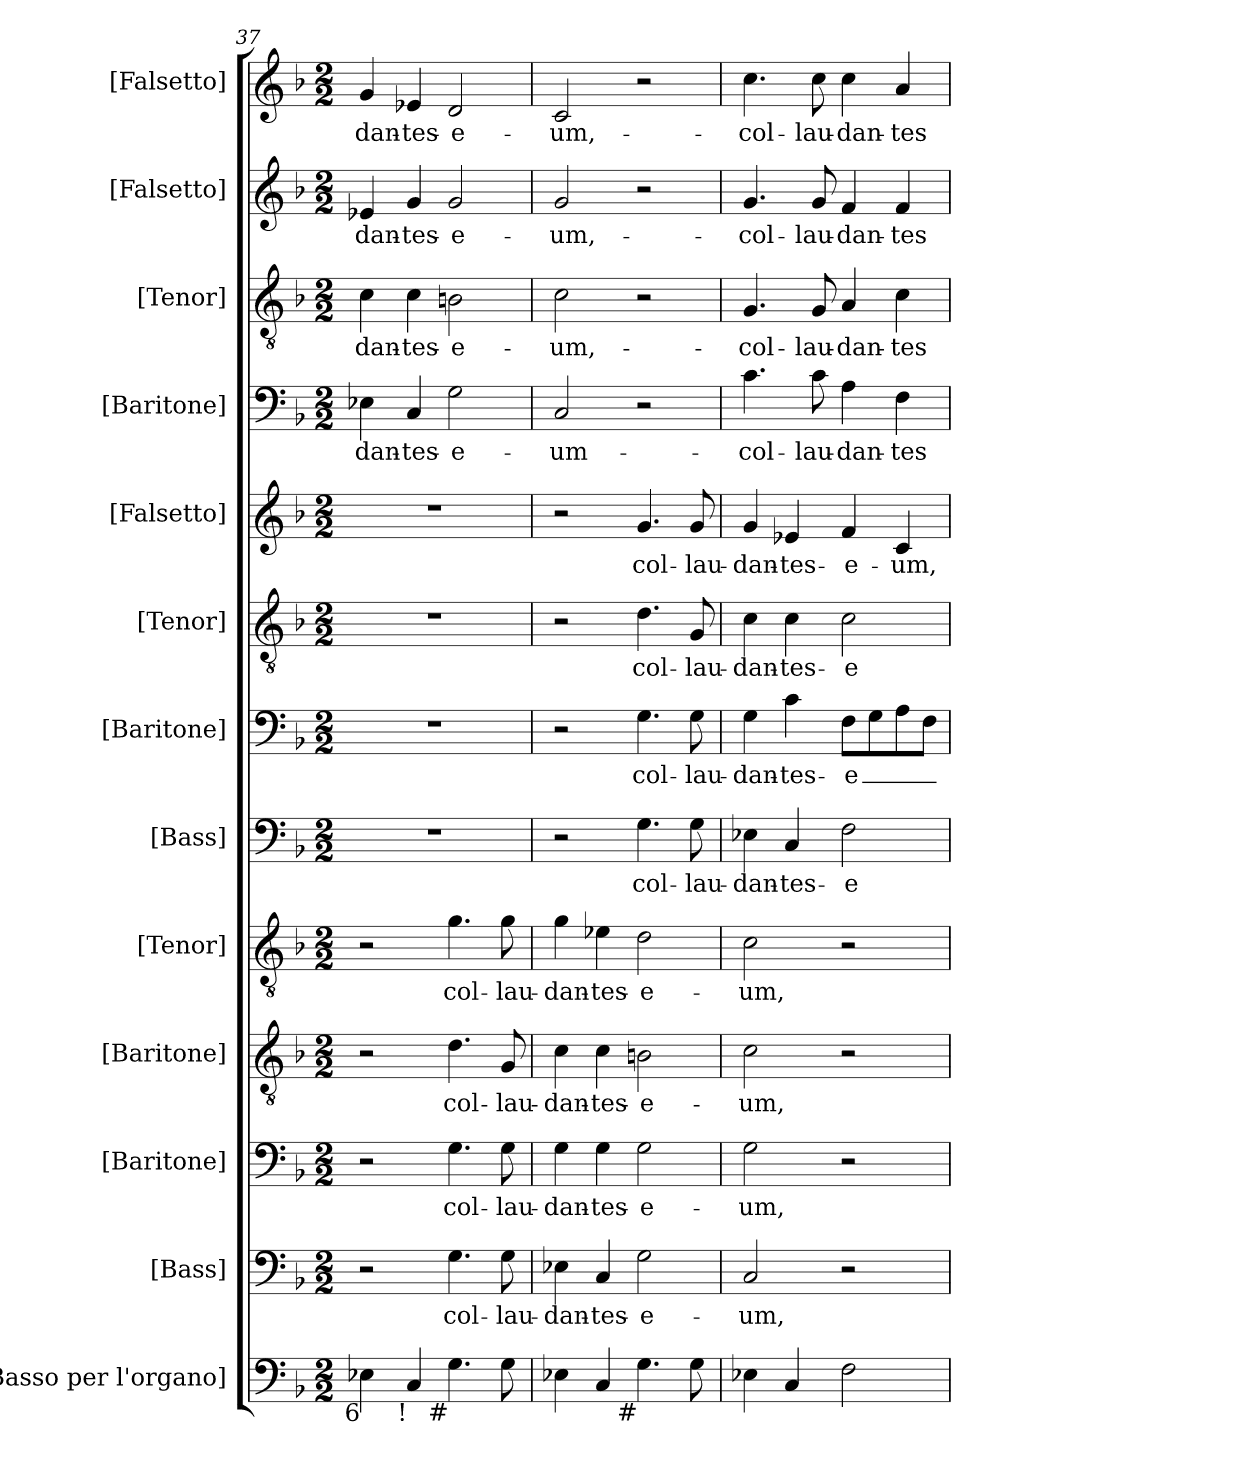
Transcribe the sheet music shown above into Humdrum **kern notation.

**kern	**kern	**text	**kern	**text	**kern	**text	**kern	**text	**kern	**text	**kern	**text	**kern	**text	**kern	**text	**kern	**text	**kern	**text	**kern	**text	**kern	**text
*part13	*part12	*part12	*part11	*part11	*part10	*part10	*part9	*part9	*part8	*part8	*part7	*part7	*part6	*part6	*part5	*part5	*part4	*part4	*part3	*part3	*part2	*part2	*part1	*part1
*staff13	*staff12	*staff12	*staff11	*staff11	*staff10	*staff10	*staff9	*staff9	*staff8	*staff8	*staff7	*staff7	*staff6	*staff6	*staff5	*staff5	*staff4	*staff4	*staff3	*staff3	*staff2	*staff2	*staff1	*staff1
*I"[Basso per l'organo]	*I"[Bass]	*	*I"[Baritone]	*	*I"[Baritone]	*	*I"[Tenor]	*	*I"[Bass]	*	*I"[Baritone]	*	*I"[Tenor]	*	*I"[Falsetto]	*	*I"[Baritone]	*	*I"[Tenor]	*	*I"[Falsetto]	*	*I"[Falsetto]	*
*	*I'B.	*	*I'Bar.	*	*I'Bar.	*	*I'T.	*	*I'B.	*	*I'Bar.	*	*I'T.	*	*I'A.	*	*I'Bar.	*	*I'T.	*	*I'A.	*	*I'A.	*
*clefF4	*clefF4	*	*clefF4	*	*clefGv2	*	*clefGv2	*	*clefF4	*	*clefF4	*	*clefGv2	*	*clefG2	*	*clefF4	*	*clefGv2	*	*clefG2	*	*clefG2	*
*	*	*	*	*	*ITrd7c12	*	*ITrd7c12	*	*	*	*	*	*ITrd7c12	*	*	*	*	*	*ITrd7c12	*	*	*	*	*
*k[b-]	*k[b-]	*	*k[b-]	*	*k[b-]	*	*k[b-]	*	*k[b-]	*	*k[b-]	*	*k[b-]	*	*k[b-]	*	*k[b-]	*	*k[b-]	*	*k[b-]	*	*k[b-]	*
*F:	*F:	*	*F:	*	*F:	*	*F:	*	*F:	*	*F:	*	*F:	*	*F:	*	*F:	*	*F:	*	*F:	*	*F:	*
*M2/2	*M2/2	*	*M2/2	*	*M2/2	*	*M2/2	*	*M2/2	*	*M2/2	*	*M2/2	*	*M2/2	*	*M2/2	*	*M2/2	*	*M2/2	*	*M2/2	*
=37	=37	=37	=37	=37	=37	=37	=37	=37	=37	=37	=37	=37	=37	=37	=37	=37	=37	=37	=37	=37	=37	=37	=37	=37
!	!	!	!	!	!	!	!	!	!	!	!	!	!	!	!	!	!	!LO:LY:b:color=#000000	!	!	!	!	!	!
!	!	!	!	!	!	!	!	!	!	!	!	!	!	!	!	!	!	!	!	!LO:LY:b:color=#000000	!	!	!	!
!	!	!	!	!	!	!	!	!	!	!	!	!	!	!	!	!	!	!	!	!	!	!LO:LY:b:color=#000000	!	!
!LO:TX:b:rj:t=6	!	!	!	!	!	!	!	!	!	!	!	!	!	!	!	!	!	!	!	!	!	!	!	!
!	!	!	!	!	!	!	!	!	!	!	!	!	!	!	!	!	!	!	!	!	!	!	!	!LO:LY:b:color=#000000
4E-Xi\	2r	.	2r	.	2r	.	2r	.	1r	.	1r	.	1r	.	1r	.	4E-Xi\	-dan--	4Ci\	-dan--	4e-Xi/	-dan--	4gi/	-dan--
!	!	!	!	!	!	!	!	!	!	!	!	!	!	!	!	!	!	!LO:LY:b:color=#000000	!	!	!	!	!	!
!	!	!	!	!	!	!	!	!	!	!	!	!	!	!	!	!	!	!	!	!LO:LY:b:color=#000000	!	!	!	!
!	!	!	!	!	!	!	!	!	!	!	!	!	!	!	!	!	!	!	!	!	!	!LO:LY:b:color=#000000	!	!
!LO:TX:b:rj:t=!	!	!	!	!	!	!	!	!	!	!	!	!	!	!	!	!	!	!	!	!	!	!	!	!
!	!	!	!	!	!	!	!	!	!	!	!	!	!	!	!	!	!	!	!	!	!	!	!	!LO:LY:b:color=#000000
4Ci/	.	.	.	.	.	.	.	.	.	.	.	.	.	.	.	.	4Ci/	-tes-	4Ci\	-tes-	4gi/	-tes-	4e-Xi/	-tes-
!	!	!LO:LY:b:color=#000000	!	!	!	!	!	!	!	!	!	!	!	!	!	!	!	!	!	!	!	!	!	!
!	!	!	!	!LO:LY:b:color=#000000	!	!	!	!	!	!	!	!	!	!	!	!	!	!	!	!	!	!	!	!
!	!	!	!	!	!	!LO:LY:b:color=#000000	!	!	!	!	!	!	!	!	!	!	!	!	!	!	!	!	!	!
!	!	!	!	!	!	!	!	!LO:LY:b:color=#000000	!	!	!	!	!	!	!	!	!	!	!	!	!	!	!	!
!	!	!	!	!	!	!	!	!	!	!	!	!	!	!	!	!	!	!LO:LY:b:color=#000000	!	!	!	!	!	!
!	!	!	!	!	!	!	!	!	!	!	!	!	!	!	!	!	!	!	!	!LO:LY:b:color=#000000	!	!	!	!
!	!	!	!	!	!	!	!	!	!	!	!	!	!	!	!	!	!	!	!	!	!	!LO:LY:b:color=#000000	!	!
!LO:TX:b:rj:t=#	!	!	!	!	!	!	!	!	!	!	!	!	!	!	!	!	!	!	!	!	!	!	!	!
!	!	!	!	!	!	!	!	!	!	!	!	!	!	!	!	!	!	!	!	!	!	!	!	!LO:LY:b:color=#000000
4.Gi\	4.Gi\	-col--	4.Gi\	-col--	4.Di\	-col--	4.Gi\	-col--	.	.	.	.	.	.	.	.	2Gi\	-e--	2BBni\	-e--	2gi/	-e--	2di/	-e--
!	!	!LO:LY:b:color=#000000	!	!	!	!	!	!	!	!	!	!	!	!	!	!	!	!	!	!	!	!	!	!
!	!	!	!	!LO:LY:b:color=#000000	!	!	!	!	!	!	!	!	!	!	!	!	!	!	!	!	!	!	!	!
!	!	!	!	!	!	!LO:LY:b:color=#000000	!	!	!	!	!	!	!	!	!	!	!	!	!	!	!	!	!	!
!	!	!	!	!	!	!	!	!LO:LY:b:color=#000000	!	!	!	!	!	!	!	!	!	!	!	!	!	!	!	!
8Gi\	8Gi\	-lau--	8Gi\	-lau--	8GGi/	-lau--	8Gi\	-lau--	.	.	.	.	.	.	.	.	.	.	.	.	.	.	.	.
=38	=38	=38	=38	=38	=38	=38	=38	=38	=38	=38	=38	=38	=38	=38	=38	=38	=38	=38	=38	=38	=38	=38	=38	=38
!	!	!LO:LY:b:color=#000000	!	!	!	!	!	!	!	!	!	!	!	!	!	!	!	!	!	!	!	!	!	!
!	!	!	!	!LO:LY:b:color=#000000	!	!	!	!	!	!	!	!	!	!	!	!	!	!	!	!	!	!	!	!
!	!	!	!	!	!	!LO:LY:b:color=#000000	!	!	!	!	!	!	!	!	!	!	!	!	!	!	!	!	!	!
!	!	!	!	!	!	!	!	!LO:LY:b:color=#000000	!	!	!	!	!	!	!	!	!	!	!	!	!	!	!	!
!	!	!	!	!	!	!	!	!	!	!	!	!	!	!	!	!	!	!LO:LY:b:color=#000000	!	!	!	!	!	!
!	!	!	!	!	!	!	!	!	!	!	!	!	!	!	!	!	!	!	!	!LO:LY:b:color=#000000	!	!	!	!
!	!	!	!	!	!	!	!	!	!	!	!	!	!	!	!	!	!	!	!	!	!	!LO:LY:b:color=#000000	!	!
!	!	!	!	!	!	!	!	!	!	!	!	!	!	!	!	!	!	!	!	!	!	!	!	!LO:LY:b:color=#000000
4E-Xi\	4E-Xi\	-dan--	4Gi\	-dan--	4Ci\	-dan--	4Gi\	-dan--	2r	.	2r	.	2r	.	2r	.	2Ci/	-um-	2Ci\	-um,-	2gi/	-um,-	2ci/	-um,-
!	!	!LO:LY:b:color=#000000	!	!	!	!	!	!	!	!	!	!	!	!	!	!	!	!	!	!	!	!	!	!
!	!	!	!	!LO:LY:b:color=#000000	!	!	!	!	!	!	!	!	!	!	!	!	!	!	!	!	!	!	!	!
!	!	!	!	!	!	!LO:LY:b:color=#000000	!	!	!	!	!	!	!	!	!	!	!	!	!	!	!	!	!	!
!	!	!	!	!	!	!	!	!LO:LY:b:color=#000000	!	!	!	!	!	!	!	!	!	!	!	!	!	!	!	!
4Ci/	4Ci/	-tes-	4Gi\	-tes-	4Ci\	-tes-	4E-Xi\	-tes-	.	.	.	.	.	.	.	.	.	.	.	.	.	.	.	.
!	!	!LO:LY:b:color=#000000	!	!	!	!	!	!	!	!	!	!	!	!	!	!	!	!	!	!	!	!	!	!
!	!	!	!	!LO:LY:b:color=#000000	!	!	!	!	!	!	!	!	!	!	!	!	!	!	!	!	!	!	!	!
!	!	!	!	!	!	!LO:LY:b:color=#000000	!	!	!	!	!	!	!	!	!	!	!	!	!	!	!	!	!	!
!	!	!	!	!	!	!	!	!LO:LY:b:color=#000000	!	!	!	!	!	!	!	!	!	!	!	!	!	!	!	!
!	!	!	!	!	!	!	!	!	!	!LO:LY:b:color=#000000	!	!	!	!	!	!	!	!	!	!	!	!	!	!
!	!	!	!	!	!	!	!	!	!	!	!	!LO:LY:b:color=#000000	!	!	!	!	!	!	!	!	!	!	!	!
!	!	!	!	!	!	!	!	!	!	!	!	!	!	!LO:LY:b:color=#000000	!	!	!	!	!	!	!	!	!	!
!LO:TX:b:rj:t=#	!	!	!	!	!	!	!	!	!	!	!	!	!	!	!	!	!	!	!	!	!	!	!	!
!	!	!	!	!	!	!	!	!	!	!	!	!	!	!	!	!LO:LY:b:color=#000000	!	!	!	!	!	!	!	!
4.Gi\	2Gi\	-e--	2Gi\	-e--	2BBni\	-e--	2Di\	-e--	4.Gi\	-col--	4.Gi\	-col--	4.Di\	-col--	4.gi/	-col--	2r	.	2r	.	2r	.	2r	.
!	!	!	!	!	!	!	!	!	!	!LO:LY:b:color=#000000	!	!	!	!	!	!	!	!	!	!	!	!	!	!
!	!	!	!	!	!	!	!	!	!	!	!	!LO:LY:b:color=#000000	!	!	!	!	!	!	!	!	!	!	!	!
!	!	!	!	!	!	!	!	!	!	!	!	!	!	!LO:LY:b:color=#000000	!	!	!	!	!	!	!	!	!	!
!	!	!	!	!	!	!	!	!	!	!	!	!	!	!	!	!LO:LY:b:color=#000000	!	!	!	!	!	!	!	!
8Gi\	.	.	.	.	.	.	.	.	8Gi\	-lau--	8Gi\	-lau--	8GGi/	-lau--	8gi/	-lau--	.	.	.	.	.	.	.	.
=39	=39	=39	=39	=39	=39	=39	=39	=39	=39	=39	=39	=39	=39	=39	=39	=39	=39	=39	=39	=39	=39	=39	=39	=39
!	!	!LO:LY:b:color=#000000	!	!	!	!	!	!	!	!	!	!	!	!	!	!	!	!	!	!	!	!	!	!
!	!	!	!	!LO:LY:b:color=#000000	!	!	!	!	!	!	!	!	!	!	!	!	!	!	!	!	!	!	!	!
!	!	!	!	!	!	!LO:LY:b:color=#000000	!	!	!	!	!	!	!	!	!	!	!	!	!	!	!	!	!	!
!	!	!	!	!	!	!	!	!LO:LY:b:color=#000000	!	!	!	!	!	!	!	!	!	!	!	!	!	!	!	!
!	!	!	!	!	!	!	!	!	!	!LO:LY:b:color=#000000	!	!	!	!	!	!	!	!	!	!	!	!	!	!
!	!	!	!	!	!	!	!	!	!	!	!	!LO:LY:b:color=#000000	!	!	!	!	!	!	!	!	!	!	!	!
!	!	!	!	!	!	!	!	!	!	!	!	!	!	!LO:LY:b:color=#000000	!	!	!	!	!	!	!	!	!	!
!	!	!	!	!	!	!	!	!	!	!	!	!	!	!	!	!LO:LY:b:color=#000000	!	!	!	!	!	!	!	!
!	!	!	!	!	!	!	!	!	!	!	!	!	!	!	!	!	!	!LO:LY:b:color=#000000	!	!	!	!	!	!
!	!	!	!	!	!	!	!	!	!	!	!	!	!	!	!	!	!	!	!	!LO:LY:b:color=#000000	!	!	!	!
!	!	!	!	!	!	!	!	!	!	!	!	!	!	!	!	!	!	!	!	!	!	!LO:LY:b:color=#000000	!	!
!	!	!	!	!	!	!	!	!	!	!	!	!	!	!	!	!	!	!	!	!	!	!	!	!LO:LY:b:color=#000000
4E-Xi\	2Ci/	-um,-	2Gi\	-um,-	2Ci\	-um,-	2Ci\	-um,-	4E-Xi\	-dan--	4Gi\	-dan--	4Ci\	-dan--	4gi/	-dan--	4.ci\	-col--	4.GGi/	-col--	4.gi/	-col--	4.cci\	-col--
!	!	!	!	!	!	!	!	!	!	!LO:LY:b:color=#000000	!	!	!	!	!	!	!	!	!	!	!	!	!	!
!	!	!	!	!	!	!	!	!	!	!	!	!LO:LY:b:color=#000000	!	!	!	!	!	!	!	!	!	!	!	!
!	!	!	!	!	!	!	!	!	!	!	!	!	!	!LO:LY:b:color=#000000	!	!	!	!	!	!	!	!	!	!
!	!	!	!	!	!	!	!	!	!	!	!	!	!	!	!	!LO:LY:b:color=#000000	!	!	!	!	!	!	!	!
4Ci/	.	.	.	.	.	.	.	.	4Ci/	-tes-	4ci\	-tes-	4Ci\	-tes-	4e-Xi/	-tes-	.	.	.	.	.	.	.	.
!	!	!	!	!	!	!	!	!	!	!	!	!	!	!	!	!	!	!LO:LY:b:color=#000000	!	!	!	!	!	!
!	!	!	!	!	!	!	!	!	!	!	!	!	!	!	!	!	!	!	!	!LO:LY:b:color=#000000	!	!	!	!
!	!	!	!	!	!	!	!	!	!	!	!	!	!	!	!	!	!	!	!	!	!	!LO:LY:b:color=#000000	!	!
!	!	!	!	!	!	!	!	!	!	!	!	!	!	!	!	!	!	!	!	!	!	!	!	!LO:LY:b:color=#000000
.	.	.	.	.	.	.	.	.	.	.	.	.	.	.	.	.	8ci\	-lau--	8GGi/	-lau--	8gi/	-lau--	8cci\	-lau--
!	!	!	!	!	!	!	!	!	!	!LO:LY:b:color=#000000	!	!	!	!	!	!	!	!	!	!	!	!	!	!
!	!	!	!	!	!	!	!	!	!	!	!	!LO:LY:b:color=#000000	!	!	!	!	!	!	!	!	!	!	!	!
!	!	!	!	!	!	!	!	!	!	!	!	!	!	!LO:LY:b:color=#000000	!	!	!	!	!	!	!	!	!	!
!	!	!	!	!	!	!	!	!	!	!	!	!	!	!	!	!LO:LY:b:color=#000000	!	!	!	!	!	!	!	!
!	!	!	!	!	!	!	!	!	!	!	!	!	!	!	!	!	!	!LO:LY:b:color=#000000	!	!	!	!	!	!
!	!	!	!	!	!	!	!	!	!	!	!	!	!	!	!	!	!	!	!	!LO:LY:b:color=#000000	!	!	!	!
!	!	!	!	!	!	!	!	!	!	!	!	!	!	!	!	!	!	!	!	!	!	!LO:LY:b:color=#000000	!	!
!	!	!	!	!	!	!	!	!	!	!	!	!	!	!	!	!	!	!	!	!	!	!	!	!LO:LY:b:color=#000000
2Fi\	2r	.	2r	.	2r	.	2r	.	2Fi\	-e--	8Fi\L	-e_-	2Ci\	-e--	4fi/	-e--	4Ai\	-dan--	4AAi/	-dan--	4fi/	-dan--	4cci\	-dan--
.	.	.	.	.	.	.	.	.	.	.	8Gi\	.	.	.	.	.	.	.	.	.	.	.	.	.
!	!	!	!	!	!	!	!	!	!	!	!	!	!	!	!	!LO:LY:b:color=#000000	!	!	!	!	!	!	!	!
!	!	!	!	!	!	!	!	!	!	!	!	!	!	!	!	!	!	!LO:LY:b:color=#000000	!	!	!	!	!	!
!	!	!	!	!	!	!	!	!	!	!	!	!	!	!	!	!	!	!	!	!LO:LY:b:color=#000000	!	!	!	!
!	!	!	!	!	!	!	!	!	!	!	!	!	!	!	!	!	!	!	!	!	!	!LO:LY:b:color=#000000	!	!
!	!	!	!	!	!	!	!	!	!	!	!	!	!	!	!	!	!	!	!	!	!	!	!	!LO:LY:b:color=#000000
.	.	.	.	.	.	.	.	.	.	.	8Ai\	.	.	.	4ci/	-um,-	4Fi\	-tes-	4Ci\	-tes-	4fi/	-tes-	4ai/	-tes-
.	.	.	.	.	.	.	.	.	.	.	8Fi\J	.	.	.	.	.	.	.	.	.	.	.	.	.
=	=	=	=	=	=	=	=	=	=	=	=	=	=	=	=	=	=	=	=	=	=	=	=	=
*-	*-	*-	*-	*-	*-	*-	*-	*-	*-	*-	*-	*-	*-	*-	*-	*-	*-	*-	*-	*-	*-	*-	*-	*-
